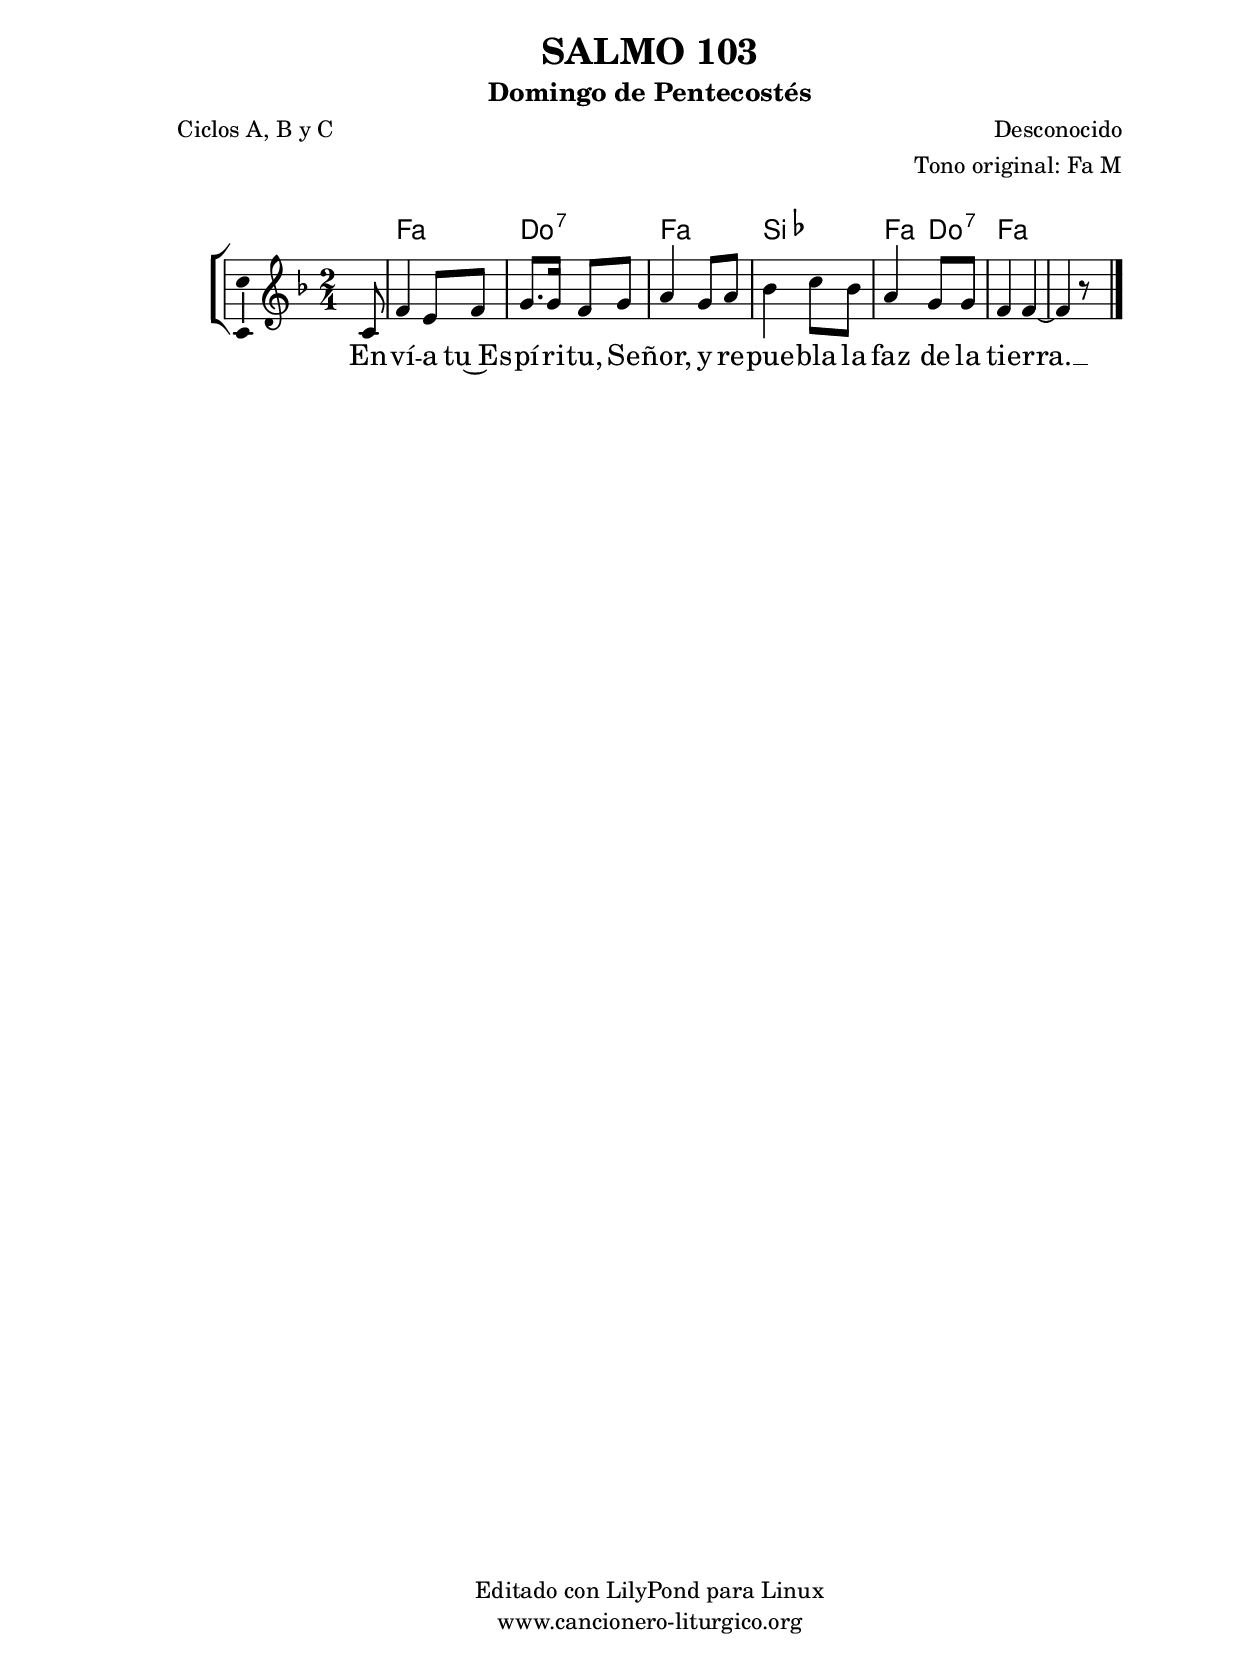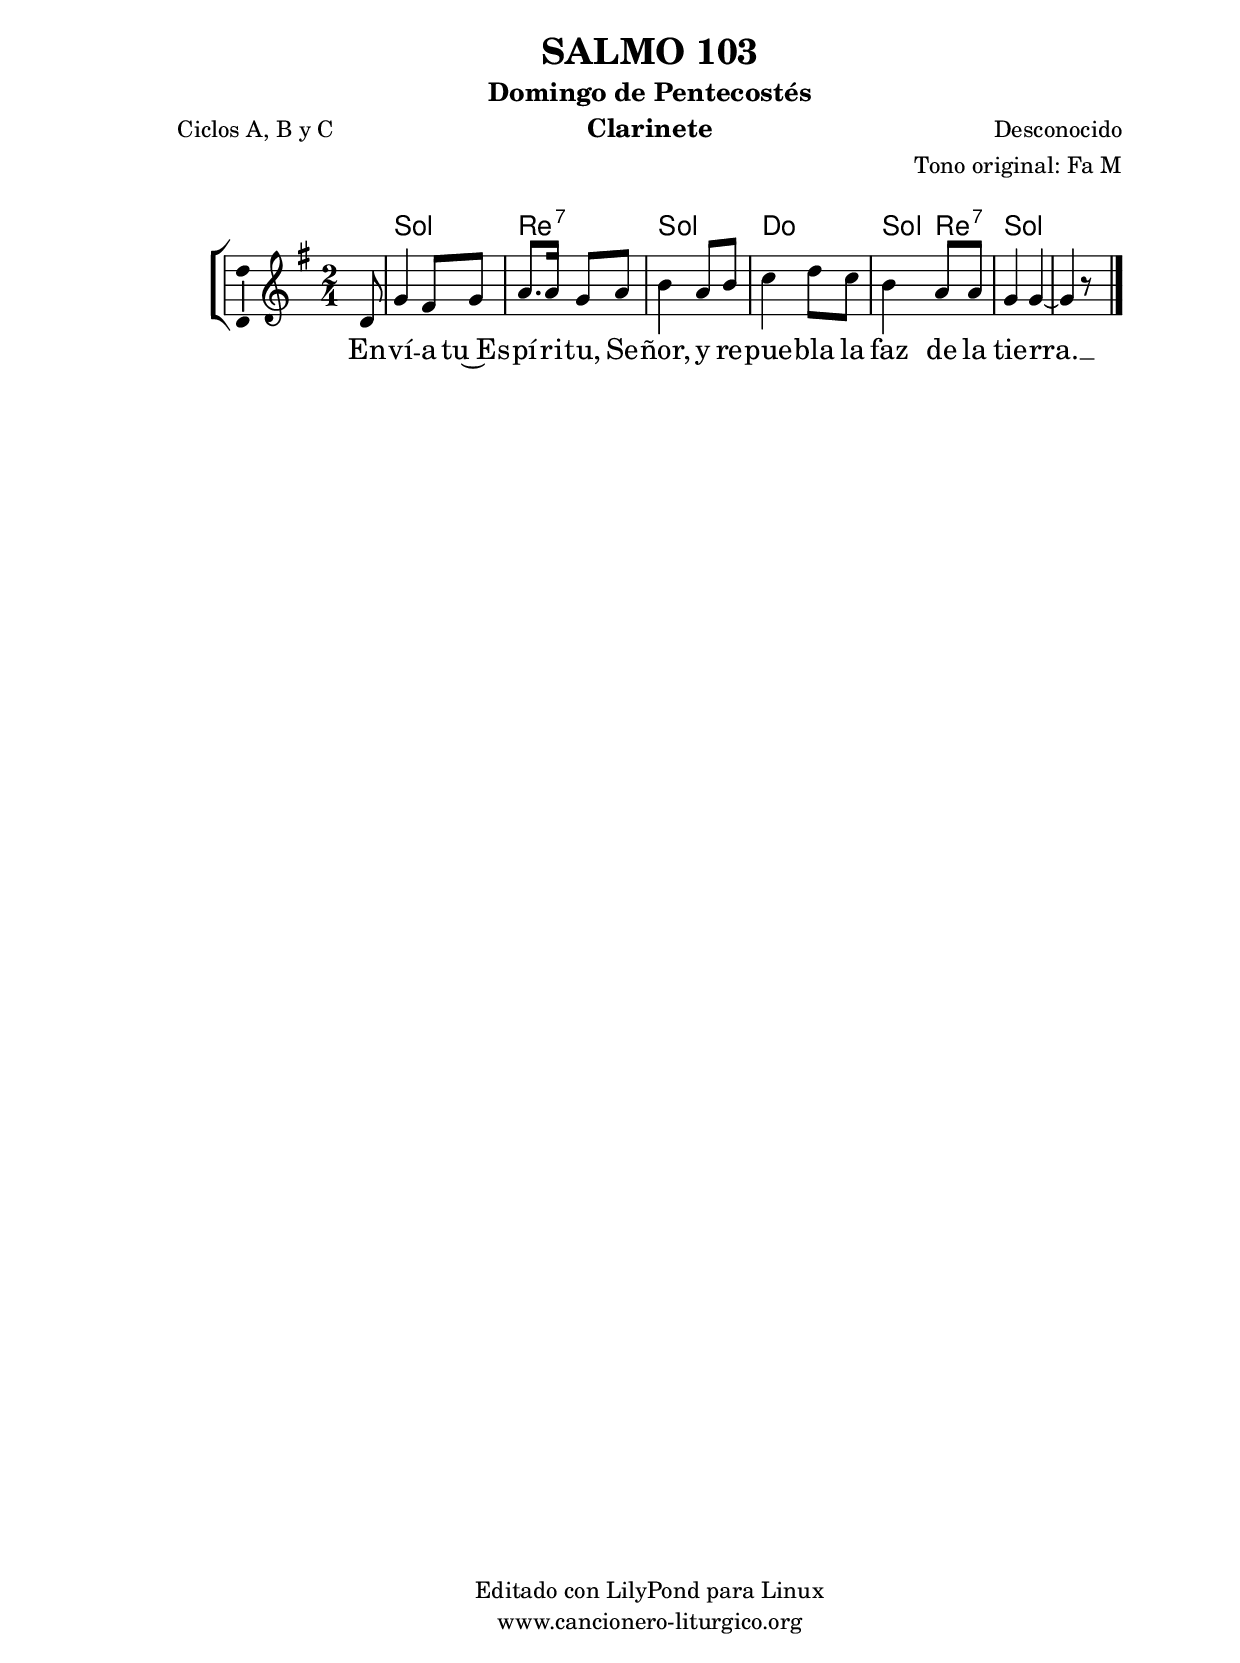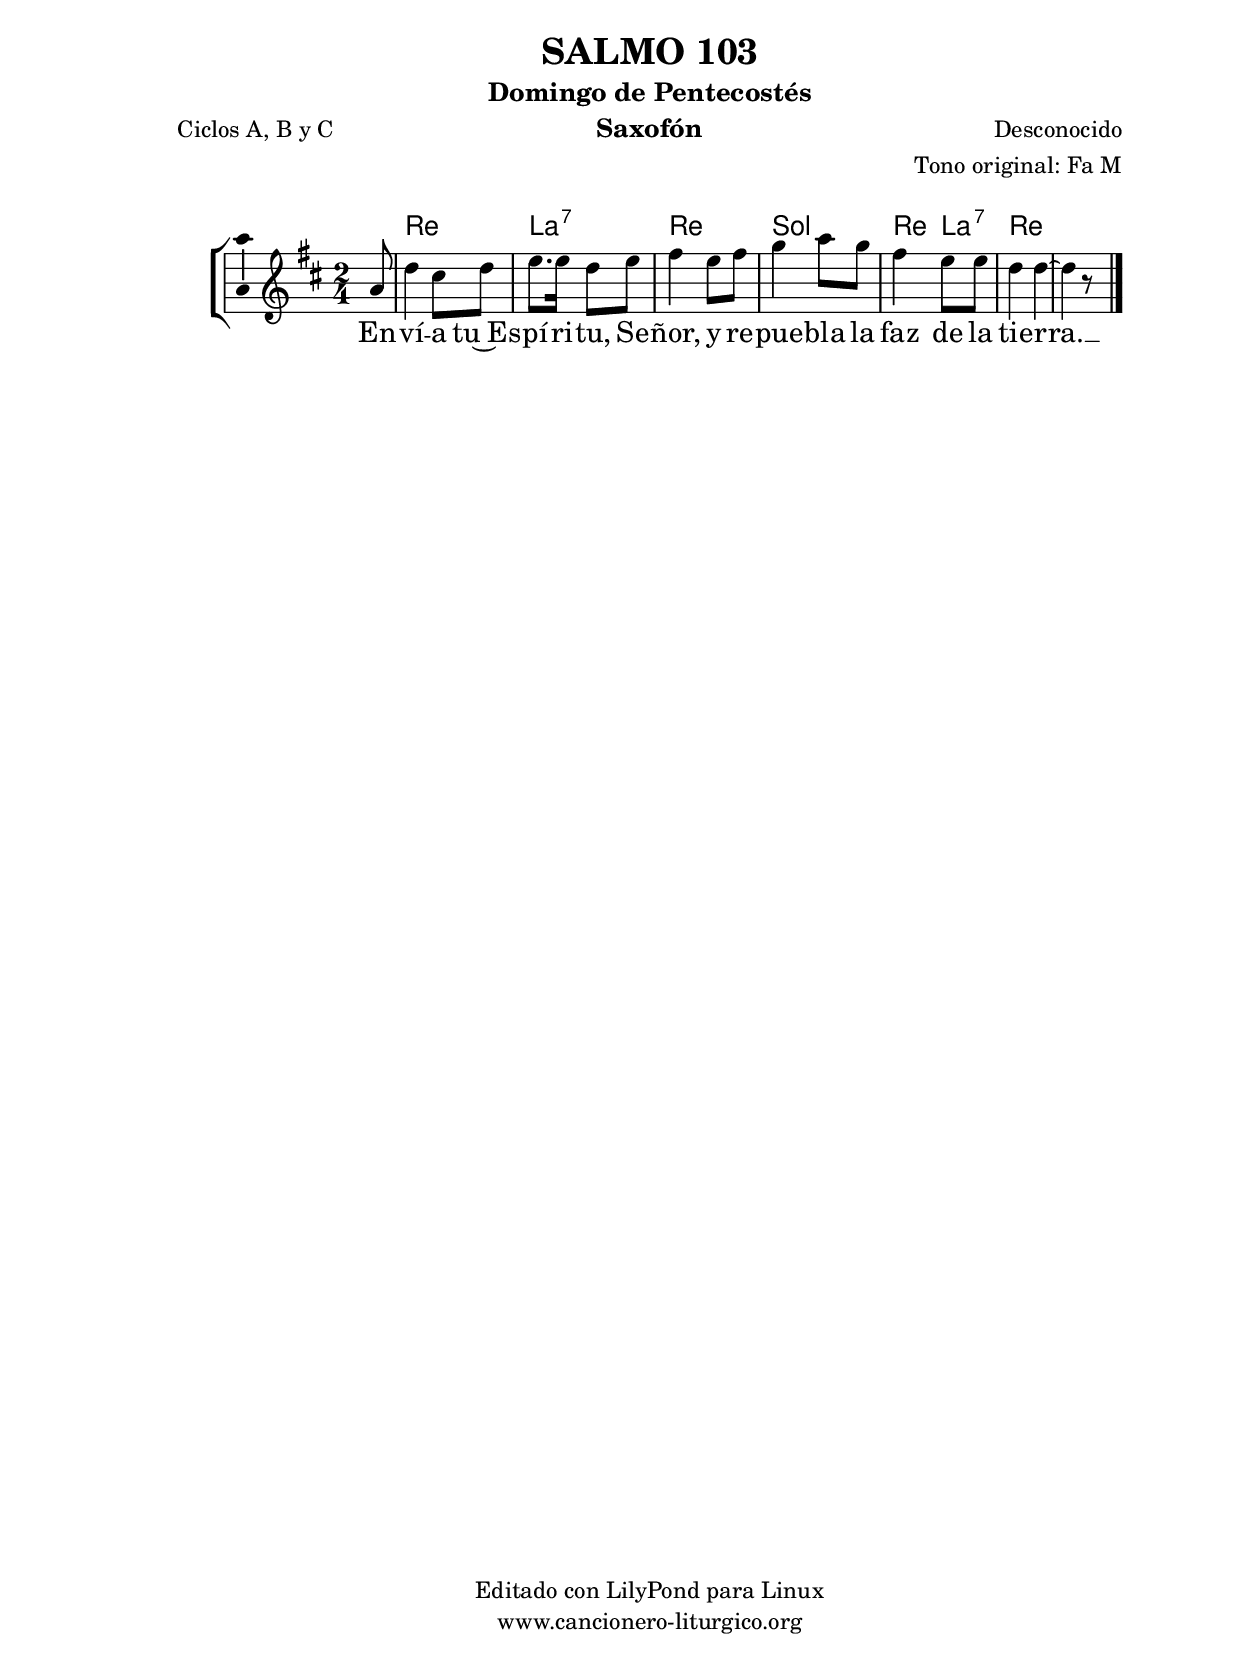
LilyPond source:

%
%para convertir .midi en .wav:
%timidity filename.midi -Ow -o finename.wav
%
%
%Para convertir de .wav a .mp3:
%lame -h -m j filename.wav
%
%
%para escuchar el midi:
%timidity nombrefichero.midi
%


%versión de lilypond para la que se ha escrito esta partitura:
\version "2.16.0"

	%Tamaño papel
	#(set-default-paper-size "a4")
	%Tamaño partitura
	#(set-global-staff-size 20)
	%No responde al pulsar sobre una nota
	#(ly:set-option 'point-and-click #f)

%parámetros del encabezamiento:
\header {
	title = "SALMO 103"
	subtitle = "Domingo de Pentecostés"
	composer = "Desconocido"
	poet = "Ciclos A, B y C"
	meter = ""
	arranger = "Tono original: Fa M"
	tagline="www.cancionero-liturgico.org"
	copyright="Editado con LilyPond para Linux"
	tiempo = "Pentecostés"
	usos = "Salmo"
	letra = "Envía tu Espíritu, Señor, y repuebla la faz de la tierra."
	}

%parámetros asociados al papel:
\paper  {
	oddHeaderMarkup = \markup {\fill-line { \on-the-fly #not-first-page \fromproperty #'header:title \on-the-fly #not-first-page \fromproperty #'header:composer }}
	evenHeaderMarkup = \markup {\fill-line { \fromproperty #'header:composer \fromproperty #'header:title }}
	#(set-paper-size "a4")
	print-page-number = ##f
	first-page-number = 1
	print-first-page-number = ##f
%	head-separation = 3.0 \cm
	top-margin = 2.0 \cm
	bottom-margin = 0.5\cm
%%%	bottom-margin = -1.0\cm
	left-margin = 3.0 \cm
	line-width = 16.0 \cm 
	indent = 8\mm
	interscoreline = 2.\mm
	between-system-space = 15\mm
%	para que las partituras no llenen la hoja:
	ragged-bottom = ##t
%	idem para la última hoja:
	ragged-last-bottom = ##f
%	para que las partituras llenen el ancho del papel:
	ragged-last = ##f
	after-title-space = 2.5 \cm
%page-count=1
%system-count=8

	%Flexible Vertical Spacing
%	markup-markup-spacing =
%	#'((basic-distance . 15) (minimum-distance . 15) (padding . 3))
	markup-system-spacing =
	#'((basic-distance . 15) (minimum-distance . 15) (padding . 3))
	system-system-spacing =
	#'((basic-distance . 15) (minimum-distance . 15) (padding . 3))
	score-system-spacing =
	#'((basic-distance . 15) (minimum-distance . 15) (padding . 5))
%	top-system-spacing = % header
%	#'((basic-distance . 8) (minimum-distance . 0) (padding . 3))
%	top-markup-spacing =
%	#'((basic-distance . 20) (minimum-distance . 20) (padding . 3))
	last-bottom-spacing = % footer
	#'((basic-distance . 5) (minimum-distance . 5) (padding . 3))
%	score-markup-spacing =
%	#'((basic-distance . 16) (minimum-distance . 13) (padding . 3))

	}


%parámetros que afectan a toda la partitura:
global =  {
	%clave de sol (G):
	\clef G
	%armadura:
%	\transpose f g
	\key f \major
	\tempo 4=100
	\set Score.tempoHideNote = ##t
	}


acordes = {
	\italianChords
	\chordmode {
%	\transpose f g
{

s2
f2 c:7 f bes f4 c:7 f2 s

	}
	}
}

melodia = 
%	\transpose f g
{
	\relative c'{

\time 2/4
s4 s8 c8
f4 e8 f
g8. g16 f8 g
a4 g8 a
bes4 c8 bes
a4 g8 g
f4 f~
f4 r8 s8

	\bar "|."
	}
	}


texto = \lyricmode {
En -- ví -- a tu~Es -- pí -- ri -- tu, Se -- ñor,
y re -- pue -- bla la faz de la tie -- rra. __
	}


acordesStaff = \context ChordNames = acordesStaff <<
	\set chordChanges = ##t
	\acordes
	>>


vozStaff = \context Voice = vozStaff
\with {\consists "Ambitus_engraver"}
<<
%	\set Staff.instrumentName = ""
%	\set Staff.shortInstrumentName = ""
%	\set Staff.midiInstrument = #"clarinet"
%	\set Staff.midiInstrument = #"cello"
%	\set Staff.midiInstrument = #"flute"
	\set Staff.midiInstrument = #"electric guitar (jazz)"
%	\set Staff.midiInstrument = #"english horn"
%	\set Staff.midiInstrument = #"violin"
%	\set Staff.midiInstrument = #"glockenspiel"
	\set Staff.midiMinimumVolume = #0.7
	\set Staff.midiMaximumVolume = #0.9
	\global
	\melodia
	>>


textoStaff = \context Lyrics = textoStaff <<
	\lyricsto vozStaff \texto
	>>

\book {
	\score {
		\context ChoirStaff {
			\override StaffGroup.SystemStartBracket #'collapse-height = #1
			\override Score.SystemStartBar #'collapse-height = #1
			<<
			\acordesStaff
			\vozStaff
			\textoStaff
			>>
			}
		\layout {
	    		\context {
				\Lyrics
				\override LyricText #'font-size = #2
				}
	   		 \context {
				\Score
				%fontSize = #3
				\override StaffSymbol #'staff-space = #(magstep +3)
				%\override Beam #'thickness = #0.55
				%\override SpacingSpanner #'spacing-increment = #1.0
				%\override Slur #'height-limit = #1.5
				}
			}
		}
	\score {
		\unfoldRepeats
		\context ChoirStaff {
			<<
			\acordesStaff
			\vozStaff
			>>
			}
		\midi {
	  		\context {
	  			\Score
				tempoWholesPerMinute = #(ly:make-moment 70 4)
				}
			}
		}
	}

%Partitura para clarinete
#(define output-suffix "C")
\book {
	\header{
		instrument = "Clarinete"
		}
	\score {
		\context ChoirStaff {
			\override StaffGroup.SystemStartBracket #'collapse-height = #1
			\override Score.SystemStartBar #'collapse-height = #1
\transpose c d
			<<
			\acordesStaff
			\vozStaff
			\textoStaff
			>>
			}
		\layout {
	    		\context {
				\Lyrics
				\override LyricText #'font-size = #2
				}
	   		 \context {
				\Score
				%fontSize = #3
				\override StaffSymbol #'staff-space = #(magstep +3)
				%\override Beam #'thickness = #0.55
				%\override SpacingSpanner #'spacing-increment = #1.0
				%\override Slur #'height-limit = #1.5
				}
			}
		}
	}

%Partitura para saxofón
#(define output-suffix "S")
\book {
	\header{
		instrument = "Saxofón"
		}
	\score {
		\context ChoirStaff {
			\override StaffGroup.SystemStartBracket #'collapse-height = #1
			\override Score.SystemStartBar #'collapse-height = #1
\transpose c a
			<<
			\acordesStaff
			\vozStaff
			\textoStaff
			>>
			}
		\layout {
	    		\context {
				\Lyrics
				\override LyricText #'font-size = #2
				}
	   		 \context {
				\Score
				%fontSize = #3
				\override StaffSymbol #'staff-space = #(magstep +3)
				%\override Beam #'thickness = #0.55
				%\override SpacingSpanner #'spacing-increment = #1.0
				%\override Slur #'height-limit = #1.5
				}
			}
		}
	}

